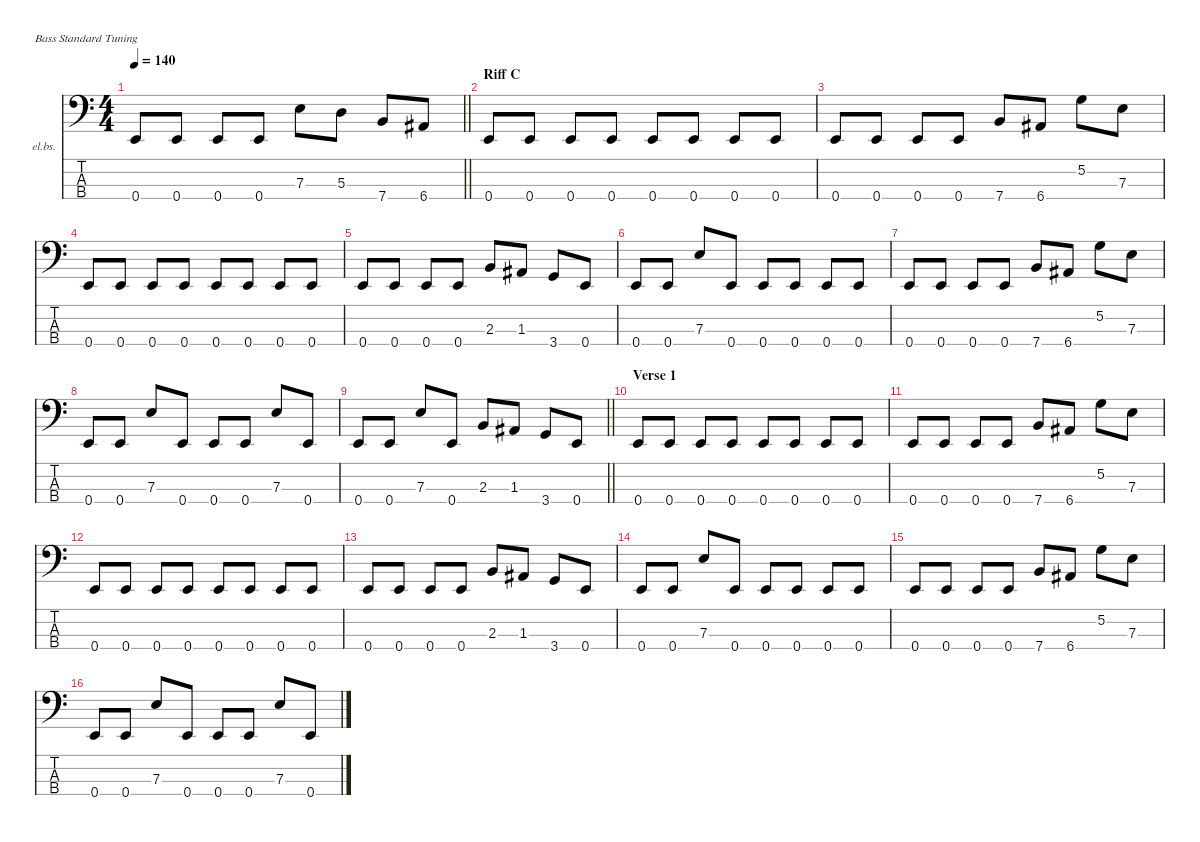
\defaultSystemsLayout 4
\hideDynamics
\bracketExtendMode nobrackets
\firstSystemTrackNameOrientation horizontal
\otherSystemsTrackNameOrientation horizontal
\track ("Bass" "el.bs.") {instrument electricbassfinger}
\staff {score tabs}
\tuning (G2 D2 A1 E1)
\ts (4 4)
\tempo 140
\clef f4
\barLineRight lightlight
\ks c
0.4.8{dy f} 0.4.8 0.4.8 0.4.8 7.3.8 5.3.8 7.4.8 6.4{acc #}.8 |
\section ("" "Riff C")
0.4.8 0.4.8 0.4.8 0.4.8 0.4.8 0.4.8 0.4.8 0.4.8 |
0.4.8 0.4.8 0.4.8 0.4.8 7.4.8 6.4{acc #}.8 5.2.8 7.3.8 |
0.4.8 0.4.8 0.4.8 0.4.8 0.4.8 0.4.8 0.4.8 0.4.8 |
0.4.8 0.4.8 0.4.8 0.4.8 2.3.8 1.3{acc #}.8 3.4.8 0.4.8 |
0.4.8 0.4.8 7.3.8 0.4.8 0.4.8 0.4.8 0.4.8 0.4.8 |
0.4.8 0.4.8 0.4.8 0.4.8 7.4.8 6.4{acc #}.8 5.2.8 7.3.8 |
0.4.8 0.4.8 7.3.8 0.4.8 0.4.8 0.4.8 7.3.8 0.4.8 |
\barLineRight lightlight
0.4.8 0.4.8 7.3.8 0.4.8 2.3.8 1.3{acc #}.8 3.4.8 0.4.8 |
\section ("" "Verse 1")
0.4.8 0.4.8 0.4.8 0.4.8 0.4.8 0.4.8 0.4.8 0.4.8 |
0.4.8 0.4.8 0.4.8 0.4.8 7.4.8 6.4{acc #}.8 5.2.8 7.3.8 |
0.4.8 0.4.8 0.4.8 0.4.8 0.4.8 0.4.8 0.4.8 0.4.8 |
0.4.8 0.4.8 0.4.8 0.4.8 2.3.8 1.3{acc #}.8 3.4.8 0.4.8 |
0.4.8 0.4.8 7.3.8 0.4.8 0.4.8 0.4.8 0.4.8 0.4.8 |
0.4.8 0.4.8 0.4.8 0.4.8 7.4.8 6.4{acc #}.8 5.2.8 7.3.8 |
0.4.8 0.4.8 7.3.8 0.4.8 0.4.8 0.4.8 7.3.8 0.4.8
